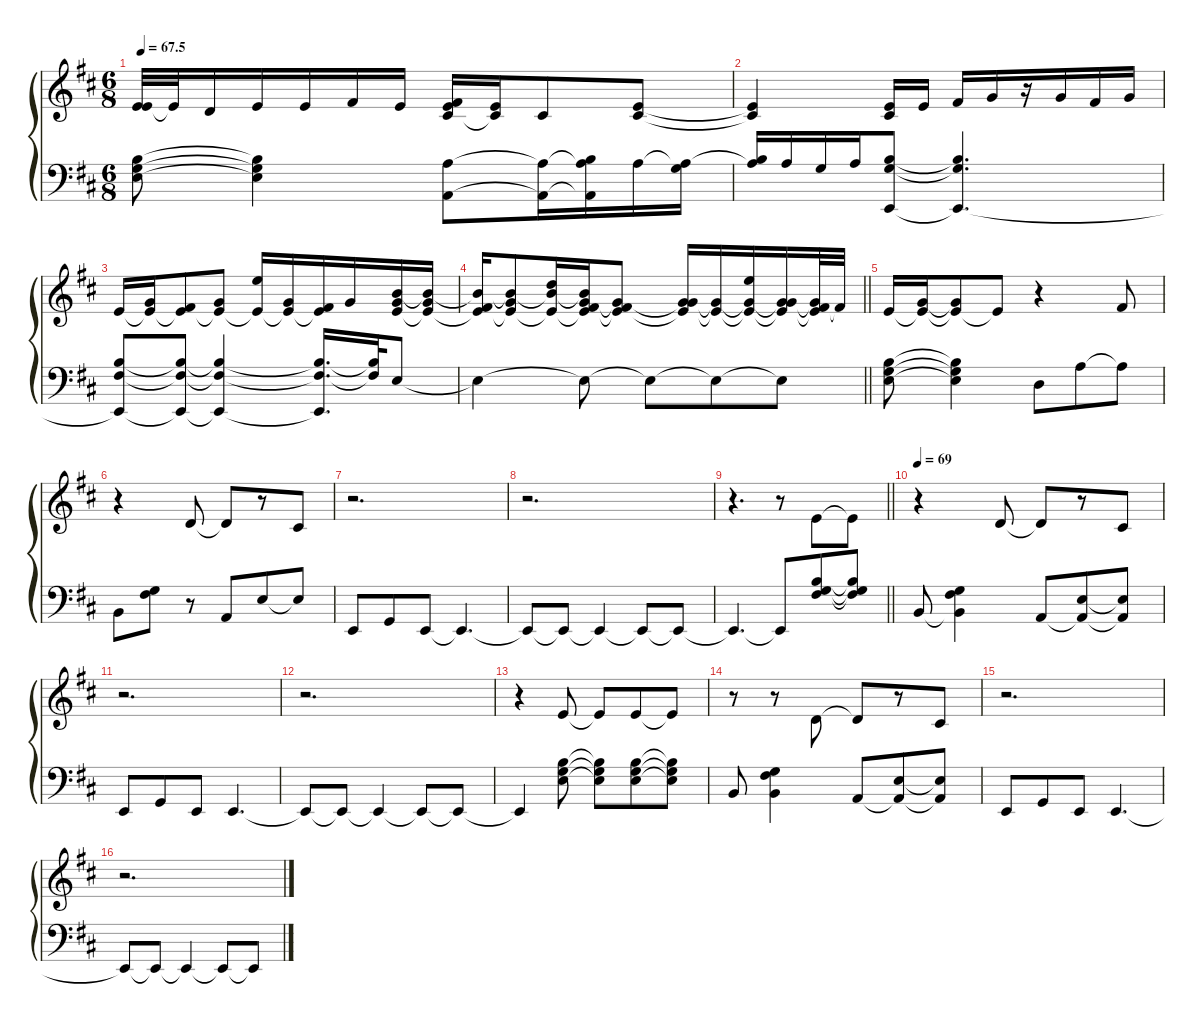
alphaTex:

\defaultSystemsLayout 4
\hideDynamics
\bracketExtendMode groupsimilarinstruments
\singleTrackTrackNamePolicy hidden
\multiTrackTrackNamePolicy hidden
\firstSystemTrackNameMode fullname
\firstSystemTrackNameOrientation horizontal
\otherSystemsTrackNameOrientation horizontal
\track ("Electric Piano-hid" "el.pno.") {defaultSystemsLayout 8 instrument electricpiano1}
\staff {score}
\tuning (E4 B3 G3 D3 A2 E2)
\ts (6 8)
\tempo
67.5
\accidentals auto
\clef g2
\ottava regular
\simile none
\ks bminor
(14.4{acc forcenatural} 0.1{acc forcenatural}).32{dy f beam Up} 0.1{t acc forcenatural}.32{dy mf beam Up} 3.2{acc forcenatural}.16{dy f beam Up} 0.1{acc forcenatural}.16{beam Up} 0.1{acc forcenatural}.16{beam Up} 2.1{acc #}.16{dy fff beam Up} 0.1{acc forcenatural}.16{dy mp beam Up} (7.2{acc #} 0.1{acc forcenatural} 6.3{acc #}).16{dy f beam Up} (6.3{t acc #} 0.1{acc forcenatural}).16{beam Up} 6.3{acc #}.8{dy mp beam Up} (6.3{acc #} 0.1{acc forcenatural}).8{dy mf beam Up} |
(6.3{t acc #} 0.1{t acc forcenatural}).4{beam Up} (6.3{acc #} 0.1{acc forcenatural}).16{dy ff beam Up} 0.1{acc forcenatural}.16{dy f beam Up} 2.1{acc #}.16{beam Up} 3.1{acc forcenatural}.16{dy ff beam Up} r.16{beam Up} 3.1{acc forcenatural}.16{dy fff beam Up} 2.1{acc #}.16{dy mf beam Up} 3.1{acc forcenatural}.16{dy fff beam Up} |
0.1{acc forcenatural}.16{dy f beam Up} (0.1{t acc forcenatural} 8.2{acc forcenatural}).16{beam Up} (0.1{t acc forcenatural} 7.2{acc #}).8{beam Up} (8.2{acc forcenatural} 0.1{t acc forcenatural}).8{beam Up} (0.1{t acc forcenatural} 17.2{acc forcenatural}).16{beam Up} (0.1{t acc forcenatural} 12.3{acc forcenatural}).16{beam Up} (0.1{t acc forcenatural} 11.3{acc #}).16{beam Up} 17.4{acc forcenatural}.16{dy fff beam Up} (17.4{acc forcenatural} 0.1{acc forcenatural} 16.3{acc forcenatural}).16{dy mf beam Up} (0.1{t acc forcenatural} 17.4{acc forcenatural} 16.3{t acc forcenatural}).16{dy f beam Up} |
\barLineRight lightlight
(16.4{acc #} 0.1{t acc forcenatural} 16.3{t acc forcenatural}).16{beam Up} (16.3{t acc forcenatural} 0.1{t acc forcenatural} 17.4{acc forcenatural}).8{dy fff beam Up} (0.1{t acc forcenatural} 16.3{t acc forcenatural} 15.2{acc forcenatural}).16{dy mf beam Up} (0.1{t acc forcenatural} 16.3{t acc forcenatural} 12.3{acc forcenatural} 16.4{acc #}).16{dy f beam Up} (0.1{t acc forcenatural} 12.3{t acc forcenatural} 16.4{acc #}).8{beam Up} (12.3{t acc forcenatural} 0.1{t acc forcenatural} 17.4{acc forcenatural}).16{beam Up} (12.3{t acc forcenatural} 0.1{t acc forcenatural}).16{dy mf beam Up} (0.1{t acc forcenatural} 12.3{t acc forcenatural} 17.2{acc forcenatural}).16{dy f beam Up} (0.1{t acc forcenatural} 12.3{t acc forcenatural} 17.4{acc forcenatural}).16{beam Up} (0.1{t acc forcenatural} 12.3{t acc forcenatural} 16.4{acc #}).32{beam Up} 16.4{t acc #}.32{beam Up} |
14.4{acc forcenatural}.16{beam Up} (14.4{t acc forcenatural} 12.3{acc forcenatural}).16{beam Up} (14.4{t acc forcenatural} 12.3{t acc forcenatural}).8{beam Up} 14.4{t acc forcenatural}.8{beam Up} r.4{beam Up} 2.1{acc #}.8{dy ff beam Up} |
r.4{beam Down} 3.2{acc forcenatural}.8{beam Up} 3.2{t acc forcenatural}.8{beam Up} r.8{beam Up} 2.2{acc #}.8{beam Up} |
r.2{d beam Down} |
r.2{d beam Down} |
\barLineRight lightlight
r.4{d beam Down} r.8{beam Down} 0.1{acc forcenatural}.8{beam Up} 0.1{t acc forcenatural}.8{beam Up} |
\tempo 69
r.4{beam Down} 3.2{acc forcenatural}.8{beam Up} 3.2{t acc forcenatural}.8{beam Up} r.8{beam Up} 2.2{acc #}.8{beam Up} |
r.2{d beam Down} |
r.2{d beam Down} |
r.4{beam Down} 0.1{acc forcenatural}.8{beam Up} 0.1{t acc forcenatural}.8{beam Up} 0.1{acc forcenatural}.8{beam Up} 0.1{t acc forcenatural}.8{beam Up} |
r.8{beam Down} r.8{beam Down} 3.2{acc forcenatural}.8{beam Up} 3.2{t acc forcenatural}.8{beam Up} r.8{beam Up} 2.2{acc #}.8{beam Up} |
r.2{d beam Down} |
r.2{d beam Down}
\staff {score}
\tuning (G2 D2 A1 E1 B0)
\clef f4
\ottava regular
\simile none
\ks bminor
(17.2{acc forcenatural} 19.3{acc forcenatural} 16.1{acc forcenatural}).8{dy mf beam Down} (19.3{t acc forcenatural} 17.2{t acc forcenatural} 16.1{t acc forcenatural}).4{beam Down} (17.4{acc forcenatural} 19.2{acc forcenatural}).8{beam Down} (17.4{t acc forcenatural} 19.2{t acc forcenatural}).16{beam Down} (17.4{t acc forcenatural} 19.2{t acc forcenatural} 16.1{acc forcenatural}).16{beam Down} 19.2{acc forcenatural}.16{beam Down} (19.2{t acc forcenatural} 22.3{acc forcenatural}).16{beam Down} |
(19.2{t acc forcenatural} 16.1{acc forcenatural}).16{beam Up} 19.2{acc forcenatural}.16{dy ff beam Up} 17.2{acc forcenatural}.16{dy mf beam Up} 14.1{acc forcenatural}.16{dy ff beam Up} (17.2{acc forcenatural} 16.1{acc forcenatural} 17.5{acc forcenatural}).8{dy mf beam Up} (17.2{t acc forcenatural} 16.1{t acc forcenatural} 17.5{t acc forcenatural}).4{d beam Up} |
(16.2{acc #} 17.5{t acc forcenatural} 16.1{acc forcenatural}).8{dy f beam Up} (16.2{t acc #} 17.5{t acc forcenatural} 16.1{t acc forcenatural}).8{beam Up} (16.2{t acc #} 17.5{t acc forcenatural} 16.1{t acc forcenatural}).4{beam Up} (16.2{t acc #} 17.5{t acc forcenatural} 16.1{t acc forcenatural}).16{d beam Up} (16.2{t acc #} 16.1{t acc forcenatural}).32{dy ff beam Up} 19.3{acc forcenatural}.8{dy mp beam Up} |
\barLineRight lightlight
19.3{t acc forcenatural}.4{beam Down} 19.3{t acc forcenatural}.8{beam Down} 19.3{t acc forcenatural}.8{beam Down} 19.3{t acc forcenatural}.8{beam Down} 19.3{t acc forcenatural}.8{beam Down} |
(19.3{acc forcenatural} 17.2{acc forcenatural} 16.1{acc forcenatural}).8{dy mf beam Down} (17.2{t acc forcenatural} 19.3{t acc forcenatural} 16.1{t acc forcenatural}).4{beam Down} 12.2{acc forcenatural}.8{dy ff beam Down} 14.1{acc forcenatural}.8{beam Down} 14.1{t acc forcenatural}.8{beam Down} |
14.3{acc forcenatural}.8{beam Down} (16.2{acc #} 12.1{acc forcenatural}).8{beam Down} r.8{beam Down} 7.2{acc forcenatural}.8{beam Up} 9.1{acc forcenatural}.8{beam Up} 9.1{t acc forcenatural}.8{beam Up} |
7.3{acc forcenatural}.8{beam Up} 5.2{acc forcenatural}.8{beam Up} 2.2{acc forcenatural}.8{beam Up} 2.2{t acc forcenatural}.4{d beam Up} |
2.2{t acc forcenatural}.8{beam Up} 2.2{t acc forcenatural}.8{beam Up} 2.2{t acc forcenatural}.4{beam Up} 2.2{t acc forcenatural}.8{beam Up} 2.2{t acc forcenatural}.8{beam Up} |
\barLineRight lightlight
2.2{t acc forcenatural}.4{d beam Up} 2.2{t acc forcenatural}.8{beam Up} (11.1{acc #} 17.2{acc forcenatural} 26.3{acc forcenatural}).8{beam Up} (11.1{t acc #} 17.2{t acc forcenatural} 26.3{t acc forcenatural}).8{beam Up} |
14.3{acc forcenatural}.8{beam Up} (16.2{acc #} 14.3{t acc forcenatural} 12.1{acc forcenatural}).4{beam Down} 7.2{acc forcenatural}.8{beam Up} (7.2{t acc forcenatural} 9.1{acc forcenatural}).8{beam Up} (7.2{t acc forcenatural} 9.1{t acc forcenatural}).8{beam Up} |
2.2{acc forcenatural}.8{beam Up} 0.1{acc forcenatural}.8{beam Up} 2.2{acc forcenatural}.8{beam Up} 2.2{acc forcenatural}.4{d beam Up} |
2.2{t acc forcenatural}.8{beam Up} 2.2{t acc forcenatural}.8{beam Up} 2.2{t acc forcenatural}.4{beam Up} 2.2{t acc forcenatural}.8{beam Up} 2.2{t acc forcenatural}.8{beam Up} |
2.2{t acc forcenatural}.4{beam Up} (19.3{acc forcenatural} 17.2{acc forcenatural} 16.1{acc forcenatural}).8{beam Down} (19.3{t acc forcenatural} 17.2{t acc forcenatural} 16.1{t acc forcenatural}).8{beam Down} (17.2{acc forcenatural} 19.3{acc forcenatural} 16.1{acc forcenatural}).8{beam Down} (17.2{t acc forcenatural} 19.3{t acc forcenatural} 16.1{t acc forcenatural}).8{beam Down} |
14.3{acc forcenatural}.8{beam Up} (14.3{acc forcenatural} 16.2{acc #} 12.1{acc forcenatural}).4{beam Down} 7.2{acc forcenatural}.8{beam Up} (7.2{t acc forcenatural} 9.1{acc forcenatural}).8{beam Up} (7.2{t acc forcenatural} 9.1{t acc forcenatural}).8{beam Up} |
2.2{acc forcenatural}.8{beam Up} 0.1{acc forcenatural}.8{beam Up} 2.2{acc forcenatural}.8{beam Up} 2.2{acc forcenatural}.4{d beam Up} |
2.2{t acc forcenatural}.8{beam Up} 2.2{t acc forcenatural}.8{beam Up} 2.2{t acc forcenatural}.4{beam Up} 2.2{t acc forcenatural}.8{beam Up} 2.2{t acc forcenatural}.8{beam Up}
